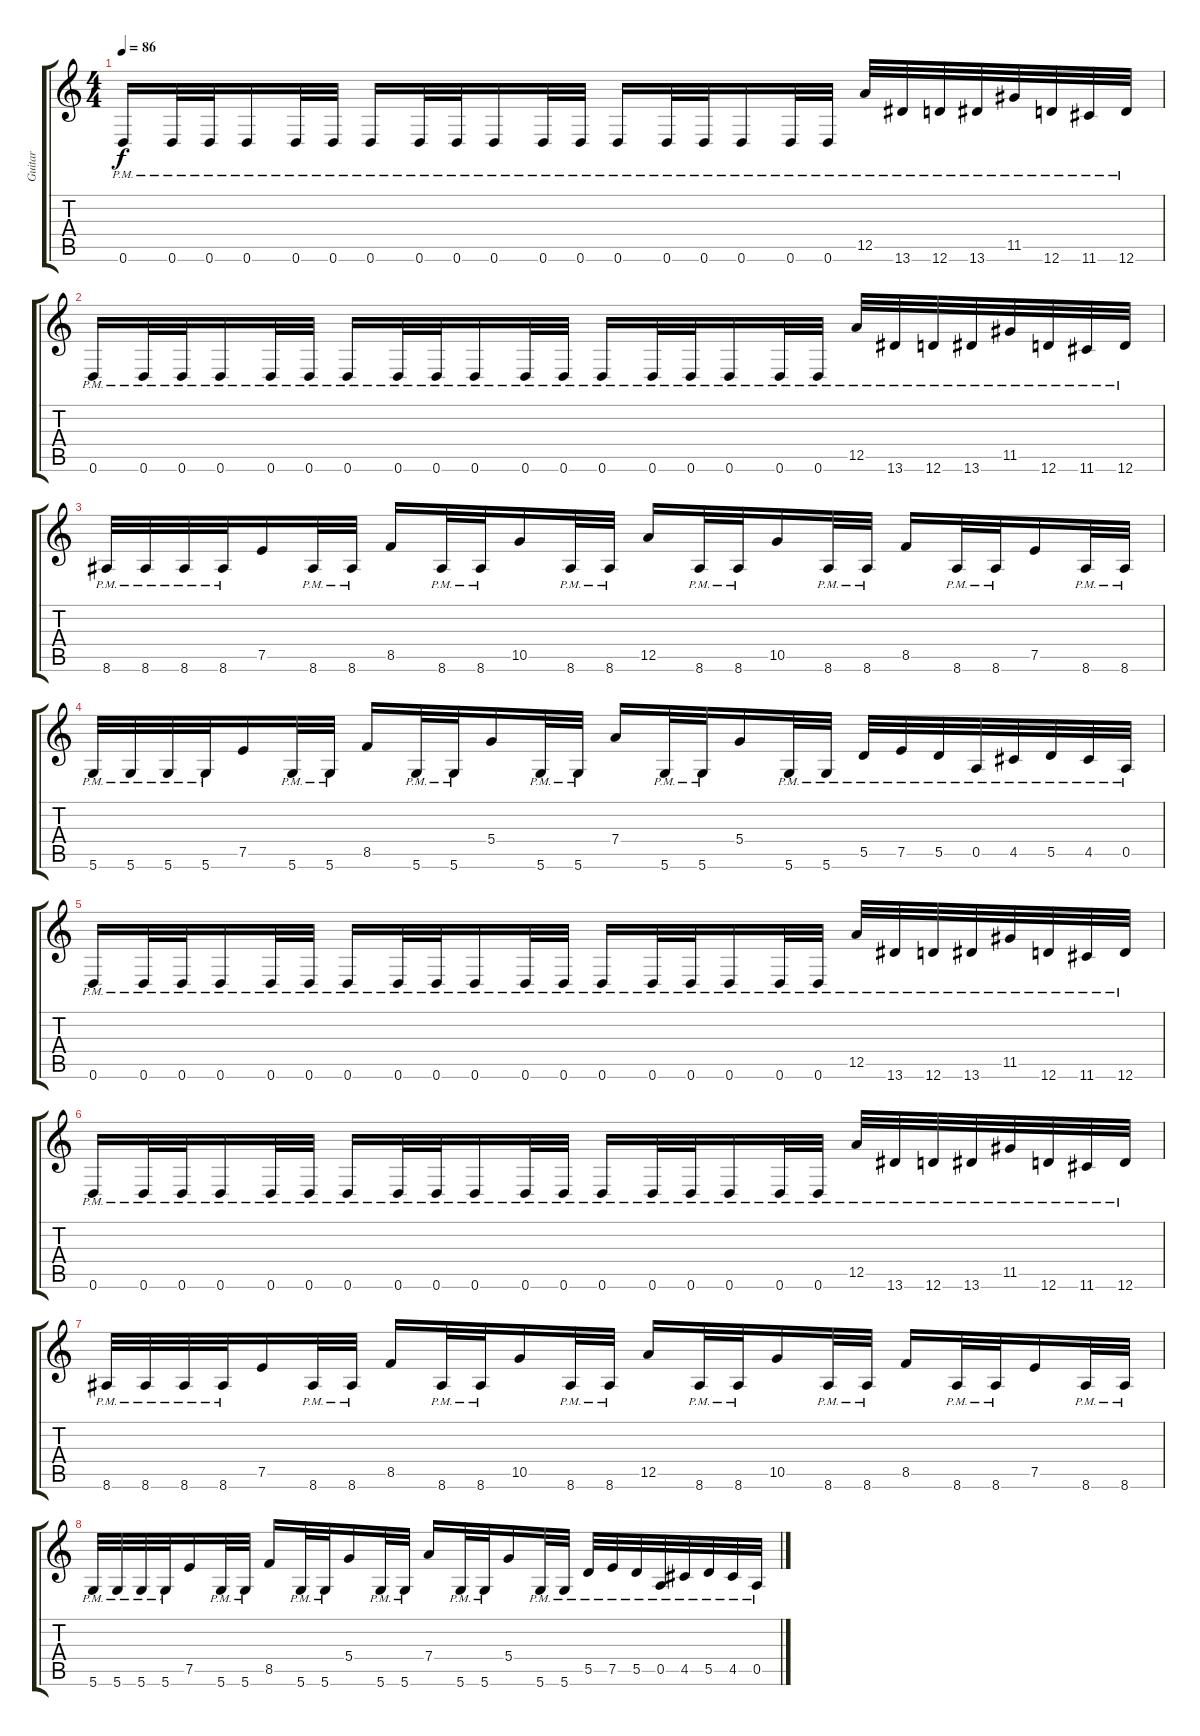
\track ("Guitar" "Guitar") {instrument overdrivenguitar}
\staff {score tabs}
\tuning (E4 B3 G3 D3 A2 D2) {hide}
\ts (4 4)
\tempo 86
\clef g2
\ks c
0.6{pm}.16{dy f} 0.6{pm}.32 0.6{pm}.32 0.6{pm}.16 0.6{pm}.32 0.6{pm}.32 0.6{pm}.16 0.6{pm}.32 0.6{pm}.32 0.6{pm}.16 0.6{pm}.32 0.6{pm}.32 0.6{pm}.16 0.6{pm}.32 0.6{pm}.32 0.6{pm}.16 0.6{pm}.32 0.6{pm}.32 12.5{pm}.32 13.6{pm}.32 12.6{pm}.32 13.6{pm}.32 11.5{pm}.32 12.6{pm}.32 11.6{pm}.32 12.6{pm}.32 |
0.6{pm}.16 0.6{pm}.32 0.6{pm}.32 0.6{pm}.16 0.6{pm}.32 0.6{pm}.32 0.6{pm}.16 0.6{pm}.32 0.6{pm}.32 0.6{pm}.16 0.6{pm}.32 0.6{pm}.32 0.6{pm}.16 0.6{pm}.32 0.6{pm}.32 0.6{pm}.16 0.6{pm}.32 0.6{pm}.32 12.5{pm}.32 13.6{pm}.32 12.6{pm}.32 13.6{pm}.32 11.5{pm}.32 12.6{pm}.32 11.6{pm}.32 12.6{pm}.32 |
8.6{pm}.32 8.6{pm}.32 8.6{pm}.32 8.6{pm}.32 7.5.16 8.6{pm}.32 8.6{pm}.32 8.5.16 8.6{pm}.32 8.6{pm}.32 10.5.16 8.6{pm}.32 8.6{pm}.32 12.5.16 8.6{pm}.32 8.6{pm}.32 10.5.16 8.6{pm}.32 8.6{pm}.32 8.5.16 8.6{pm}.32 8.6{pm}.32 7.5.16 8.6{pm}.32 8.6{pm}.32 |
5.6{pm}.32 5.6{pm}.32 5.6{pm}.32 5.6{pm}.32 7.5.16 5.6{pm}.32 5.6{pm}.32 8.5.16 5.6{pm}.32 5.6{pm}.32 5.4.16 5.6{pm}.32 5.6{pm}.32 7.4.16 5.6{pm}.32 5.6{pm}.32 5.4.16 5.6{pm}.32 5.6{pm}.32 5.5{pm}.32 7.5{pm}.32 5.5{pm}.32 0.5{pm}.32 4.5{pm}.32 5.5{pm}.32 4.5{pm}.32 0.5{pm}.32 |
0.6{pm}.16 0.6{pm}.32 0.6{pm}.32 0.6{pm}.16 0.6{pm}.32 0.6{pm}.32 0.6{pm}.16 0.6{pm}.32 0.6{pm}.32 0.6{pm}.16 0.6{pm}.32 0.6{pm}.32 0.6{pm}.16 0.6{pm}.32 0.6{pm}.32 0.6{pm}.16 0.6{pm}.32 0.6{pm}.32 12.5{pm}.32 13.6{pm}.32 12.6{pm}.32 13.6{pm}.32 11.5{pm}.32 12.6{pm}.32 11.6{pm}.32 12.6{pm}.32 |
0.6{pm}.16 0.6{pm}.32 0.6{pm}.32 0.6{pm}.16 0.6{pm}.32 0.6{pm}.32 0.6{pm}.16 0.6{pm}.32 0.6{pm}.32 0.6{pm}.16 0.6{pm}.32 0.6{pm}.32 0.6{pm}.16 0.6{pm}.32 0.6{pm}.32 0.6{pm}.16 0.6{pm}.32 0.6{pm}.32 12.5{pm}.32 13.6{pm}.32 12.6{pm}.32 13.6{pm}.32 11.5{pm}.32 12.6{pm}.32 11.6{pm}.32 12.6{pm}.32 |
8.6{pm}.32 8.6{pm}.32 8.6{pm}.32 8.6{pm}.32 7.5.16 8.6{pm}.32 8.6{pm}.32 8.5.16 8.6{pm}.32 8.6{pm}.32 10.5.16 8.6{pm}.32 8.6{pm}.32 12.5.16 8.6{pm}.32 8.6{pm}.32 10.5.16 8.6{pm}.32 8.6{pm}.32 8.5.16 8.6{pm}.32 8.6{pm}.32 7.5.16 8.6{pm}.32 8.6{pm}.32 |
5.6{pm}.32 5.6{pm}.32 5.6{pm}.32 5.6{pm}.32 7.5.16 5.6{pm}.32 5.6{pm}.32 8.5.16 5.6{pm}.32 5.6{pm}.32 5.4.16 5.6{pm}.32 5.6{pm}.32 7.4.16 5.6{pm}.32 5.6{pm}.32 5.4.16 5.6{pm}.32 5.6{pm}.32 5.5{pm}.32 7.5{pm}.32 5.5{pm}.32 0.5{pm}.32 4.5{pm}.32 5.5{pm}.32 4.5{pm}.32 0.5{pm}.32
